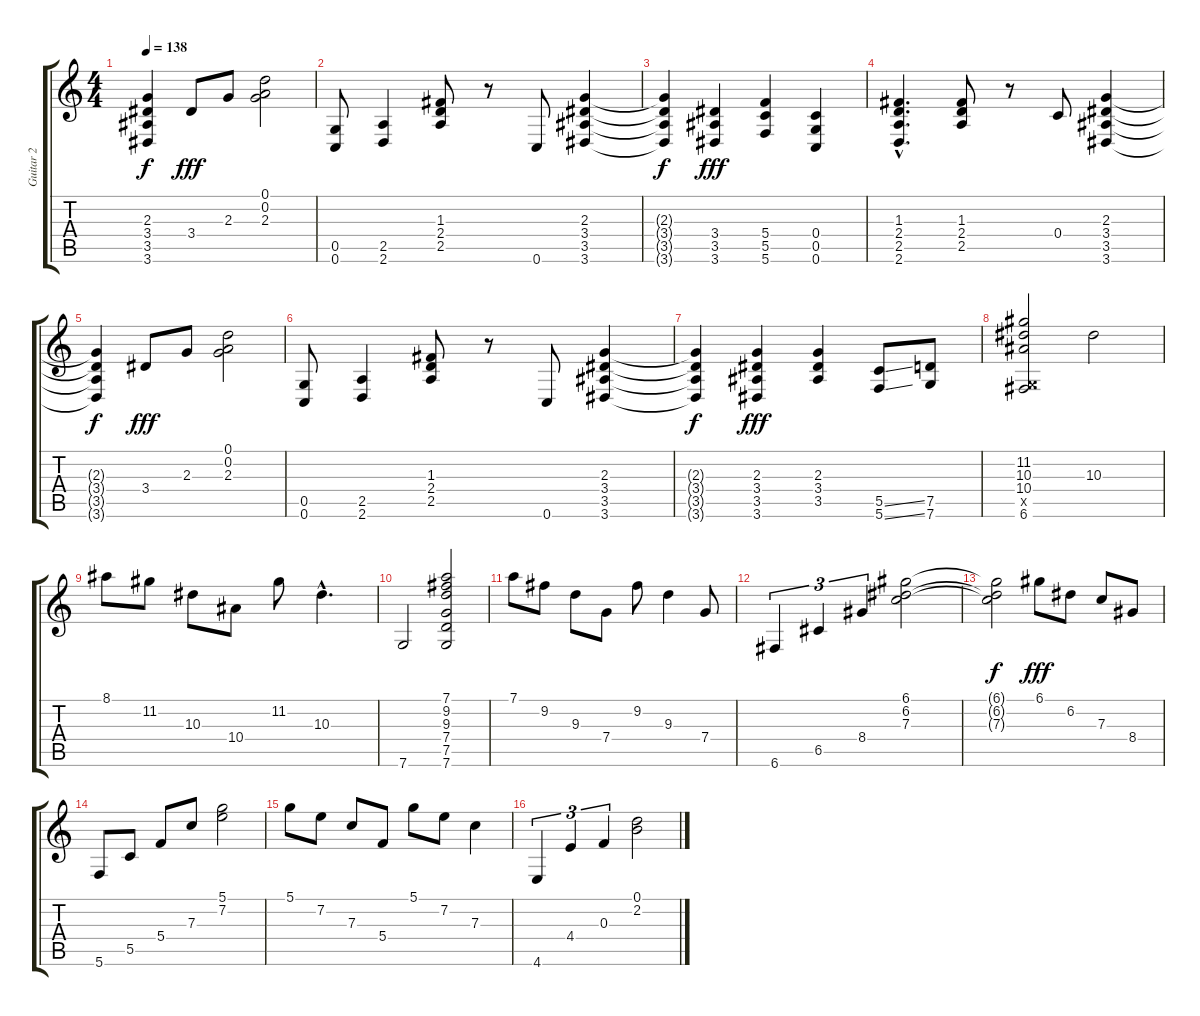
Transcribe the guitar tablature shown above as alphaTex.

\track ("Guitar 2" "Guitar 2") {instrument acousticguitarsteel}
\staff {score tabs}
\tuning (D4 A3 F3 C3 G2 C2) {hide}
\ts (4 4)
\tempo 138
\clef g2
\ks c
(2.3{t} 3.4{t} 3.5{t} 3.6{t}).4{dy f} 3.4.8{dy fff} 2.3.8 (0.1 0.2 2.3).2 |
(0.5 0.6).8 (2.5 2.6).4 (1.3 2.4 2.5).8 r.8 0.6.8 (2.3 3.4 3.5 3.6).4 |
(2.3{t} 3.4{t} 3.5{t} 3.6{t}).4{dy f} (3.4 3.5 3.6).4{dy fff} (5.4 5.5 5.6).4 (0.4 0.5 0.6).4 |
(1.3{hac} 2.4{hac} 2.5{hac} 2.6{hac}).4{d} (1.3 2.4 2.5).8 r.8 0.4.8 (2.3 3.4 3.5 3.6).4 |
(2.3{t} 3.4{t} 3.5{t} 3.6{t}).4{dy f} 3.4.8{dy fff} 2.3.8 (0.1 0.2 2.3).2 |
(0.5 0.6).8 (2.5 2.6).4 (1.3 2.4 2.5).8 r.8 0.6.8 (2.3 3.4 3.5 3.6).4 |
(2.3{t} 3.4{t} 3.5{t} 3.6{t}).4{dy f} (2.3 3.4 3.5 3.6).4{dy fff} (2.3 3.4 3.5).4 (5.5{ss} 5.6{ss}).8 (7.5 7.6).8 |
(11.2 10.3 10.4 0.5{x} 6.6).2 10.3.2 |
8.1.8 11.2.8 10.3.8 10.4.8 11.2.8 10.3{hac}.4{d} |
7.6.2 (7.1 9.2 9.3 7.4 7.5 7.6).2 |
7.1.8 9.2.8 9.3.8 7.4.8 9.2.8 9.3.4 7.4.8 |
6.6.4{tu (3 2)} 6.5.4{tu (3 2)} 8.4.4{tu (3 2)} (6.1 6.2 7.3).2 |
(6.1{t} 6.2{t} 7.3{t}).2{dy f} 6.1.8{dy fff} 6.2.8 7.3.8 8.4.8 |
5.6.8 5.5.8 5.4.8 7.3.8 (5.1 7.2).2 |
5.1.8 7.2.8 7.3.8 5.4.8 5.1.8 7.2.8 7.3.4 |
4.6.4{tu (3 2)} 4.4.4{tu (3 2)} 0.3.4{tu (3 2)} (0.1 2.2).2
